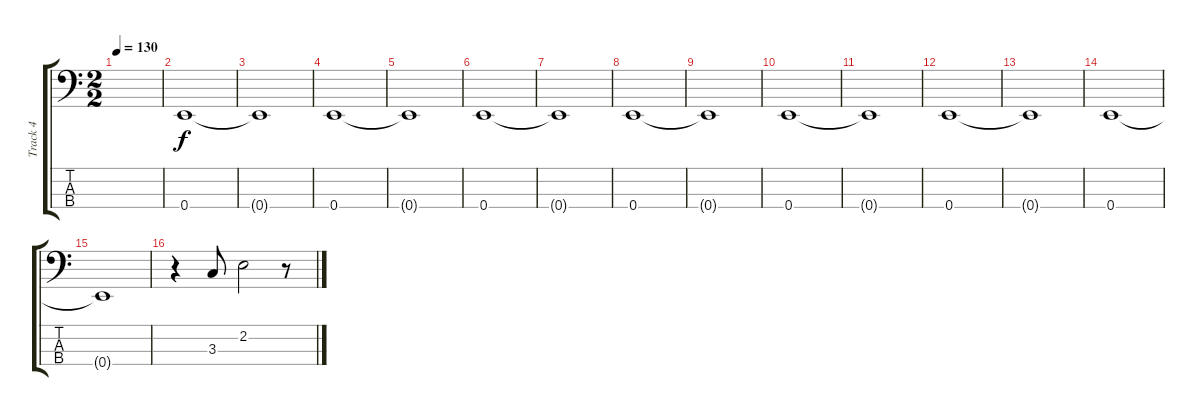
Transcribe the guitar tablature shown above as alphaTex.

\track ("Track 4" "Track 4") {instrument slapbass2}
\staff {score tabs}
\tuning (G2 D2 A1 E1) {hide}
\ts (2 2)
\tempo 130
\clef f4
\ks c
|
0.4.1 |
0.4{t}.1 |
0.4.1 |
0.4{t}.1 |
0.4.1 |
0.4{t}.1 |
0.4.1 |
0.4{t}.1 |
0.4.1 |
0.4{t}.1 |
0.4.1 |
0.4{t}.1 |
0.4.1 |
0.4{t}.1 |
r.4 3.3.8 2.2.2 r.8
